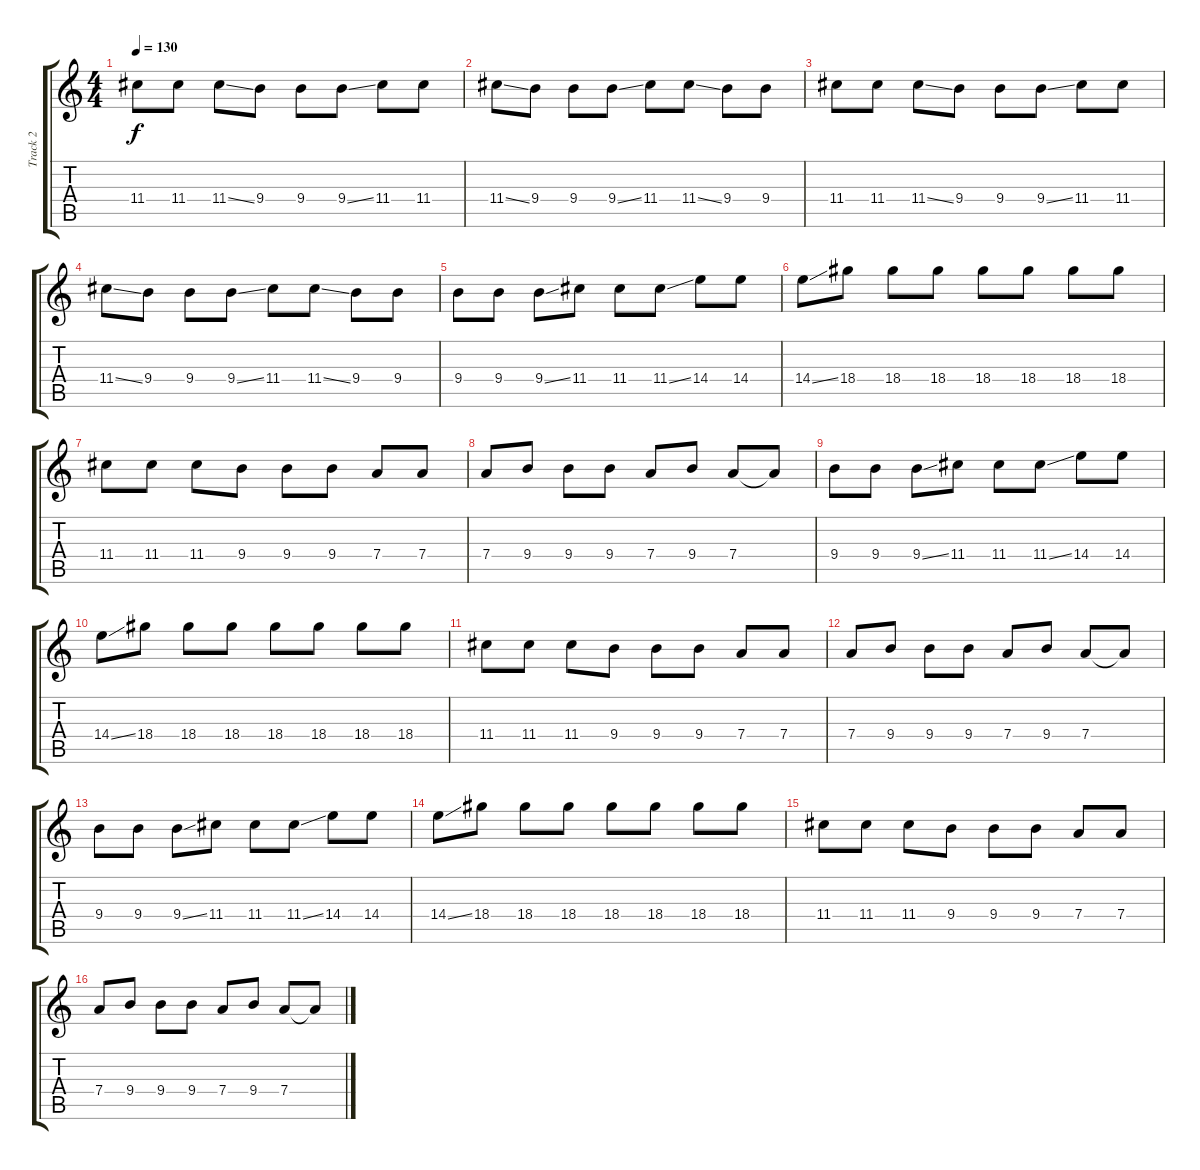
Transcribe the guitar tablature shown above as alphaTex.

\track ("Track 2" "Track 2") {instrument electricguitarjazz}
\staff {score tabs}
\tuning (E4 B3 G3 D3 A2 D2) {hide}
\ts (4 4)
\tempo 130
\clef g2
\ks c
11.4.8{dy f instrument distortionguitar} 11.4.8 11.4{ss}.8 9.4.8 9.4.8 9.4{ss}.8 11.4.8 11.4.8 |
11.4{ss}.8 9.4.8 9.4.8 9.4{ss}.8 11.4.8 11.4{ss}.8 9.4.8 9.4.8 |
11.4.8 11.4.8 11.4{ss}.8 9.4.8 9.4.8 9.4{ss}.8 11.4.8 11.4.8 |
11.4{ss}.8 9.4.8 9.4.8 9.4{ss}.8 11.4.8 11.4{ss}.8 9.4.8 9.4.8 |
9.4.8 9.4.8 9.4{ss}.8 11.4.8 11.4.8 11.4{ss}.8 14.4.8 14.4.8 |
14.4{ss}.8 18.4.8 18.4.8 18.4.8 18.4.8 18.4.8 18.4.8 18.4.8 |
11.4.8 11.4.8 11.4.8 9.4.8 9.4.8 9.4.8 7.4.8 7.4.8 |
7.4.8 9.4.8 9.4.8 9.4.8 7.4.8 9.4.8 7.4.8 7.4{t}.8 |
9.4.8 9.4.8 9.4{ss}.8 11.4.8 11.4.8 11.4{ss}.8 14.4.8 14.4.8 |
14.4{ss}.8 18.4.8 18.4.8 18.4.8 18.4.8 18.4.8 18.4.8 18.4.8 |
11.4.8 11.4.8 11.4.8 9.4.8 9.4.8 9.4.8 7.4.8 7.4.8 |
7.4.8 9.4.8 9.4.8 9.4.8 7.4.8 9.4.8 7.4.8 7.4{t}.8 |
9.4.8 9.4.8 9.4{ss}.8 11.4.8 11.4.8 11.4{ss}.8 14.4.8 14.4.8 |
14.4{ss}.8 18.4.8 18.4.8 18.4.8 18.4.8 18.4.8 18.4.8 18.4.8 |
11.4.8 11.4.8 11.4.8 9.4.8 9.4.8 9.4.8 7.4.8 7.4.8 |
7.4.8 9.4.8 9.4.8 9.4.8 7.4.8 9.4.8 7.4.8 7.4{t}.8
